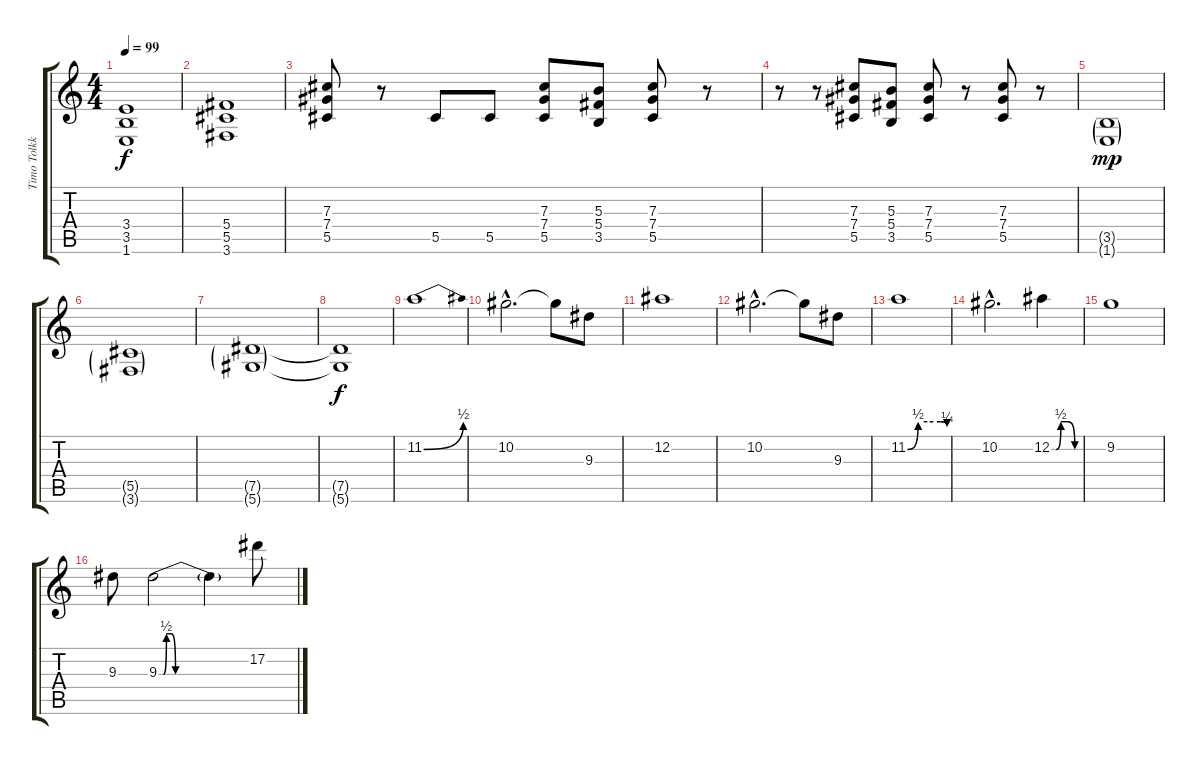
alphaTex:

\track ("Timo Tolkki" "Timo Tolkk") {instrument overdrivenguitar}
\staff {score tabs}
\tuning (Eb4 Bb3 Gb3 Db3 Ab2 Eb2) {hide}
\ts (4 4)
\tempo 99
\clef g2
\ks c
(3.4 3.5 1.6).1{dy f} |
(5.4 5.5 3.6).1 |
(7.3 7.4 5.5).8 r.8 5.5.8 5.5.8 (7.3 7.4 5.5).8 (5.3 5.4 3.5).8 (7.3 7.4 5.5).8 r.8 |
r.8 r.8 (7.3 7.4 5.5).8 (5.3 5.4 3.5).8 (7.3 7.4 5.5).8 r.8 (7.3 7.4 5.5).8 r.8 |
(3.5{g} 1.6{g}).1{dy mp} |
(5.5{g} 3.6{g}).1 |
(7.5{g} 5.6{g}).1 |
(7.5{t} 5.6{t}).1{dy f} |
11.2{be (bend 0 0 60 2)}.1 |
10.2{hac}.2{d} 10.2{t}.8 9.3.8 |
12.2.1 |
10.2{hac}.2{d} 10.2{t}.8 9.3.8 |
11.2{be (custom 0 0 16 2 30 2 50 2 60 1)}.1 |
10.2{hac}.2{d} 12.2{be (custom 0 0 10 0 20 2 35 2 50 0 60 0)}.4 |
9.2.1 |
9.3.8 9.3{be (custom 0 0 3 0 5 2 8 2 11 0 13 0 60 0)}.2 9.3{t}.4 17.2.8
